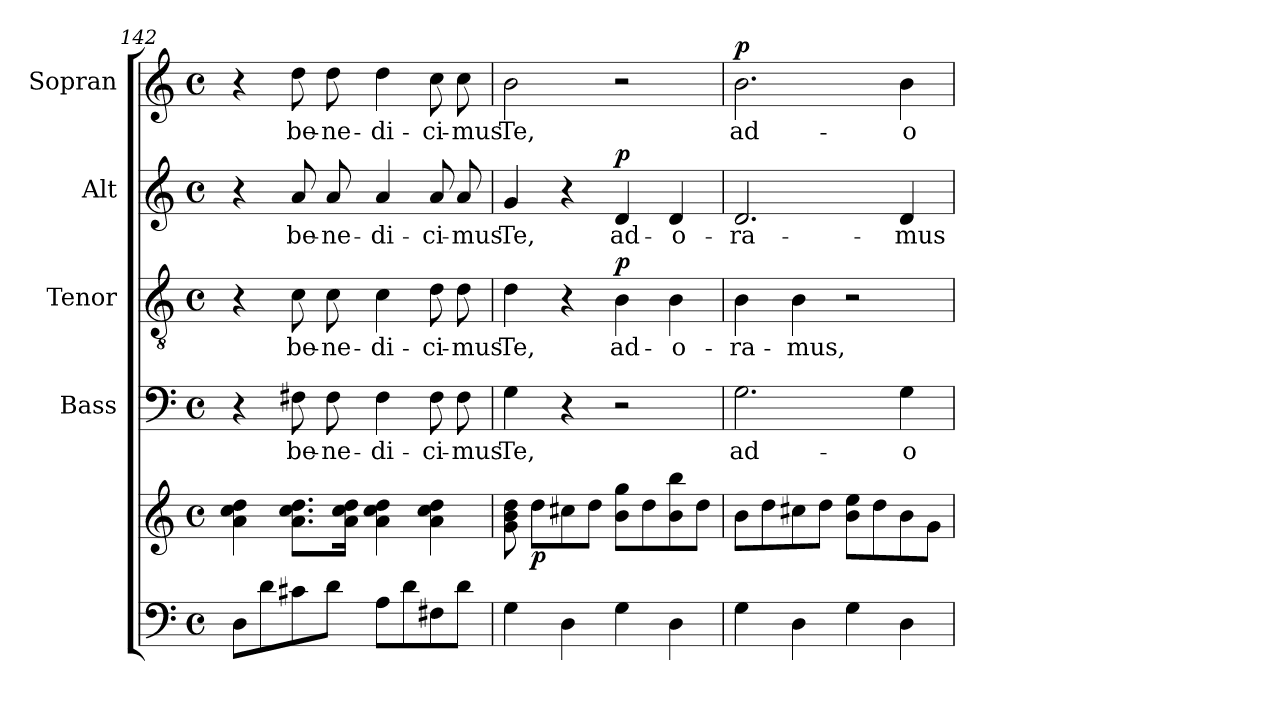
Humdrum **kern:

**kern	**kern	**dynam	**kern	**text	**kern	**text	**dynam	**kern	**text	**dynam	**kern	**text	**dynam
*part5	*part5	*part5	*part4	*part4	*part3	*part3	*part3	*part2	*part2	*part2	*part1	*part1	*part1
*staff6	*staff5	*staff5/6	*staff4	*staff4	*staff3	*staff3	*staff3	*staff2	*staff2	*staff2	*staff1	*staff1	*staff1
*	*	*	*I"Bass	*	*I"Tenor	*	*	*I"Alt	*	*	*I"Sopran	*	*
*	*	*	*I'B.	*	*I'T.	*	*	*I'A.	*	*	*I'S.	*	*
*clefF4	*clefG2	*	*clefF4	*	*clefGv2	*	*	*clefG2	*	*	*clefG2	*	*
*k[]	*k[]	*	*k[]	*	*k[]	*	*	*k[]	*	*	*k[]	*	*
*C:	*C:	*	*C:	*	*C:	*	*	*C:	*	*	*C:	*	*
*M4/4	*M4/4	*	*M4/4	*	*M4/4	*	*	*M4/4	*	*	*M4/4	*	*
*met(c)	*met(c)	*	*met(c)	*	*met(c)	*	*	*met(c)	*	*	*met(c)	*	*
=142	=142	=142	=142	=142	=142	=142	=142	=142	=142	=142	=142	=142	=142
8D\L	4a\ 4cc\ 4dd\	.	4r	.	4r	.	.	4r	.	.	4r	.	.
8d\	.	.	.	.	.	.	.	.	.	.	.	.	.
!	!	!	!	!LO:LY:b	!	!LO:LY:b	!	!	!LO:LY:b	!	!	!LO:LY:b	!
8c#X\	8.a\ 8.cc\ 8.dd\L	.	8F#X\	be-	8c\	be-	.	8a/	be-	.	8dd\	be-	.
!	!	!	!	!LO:LY:b	!	!LO:LY:b	!	!	!LO:LY:b	!	!	!LO:LY:b	!
8d\J	.	.	8F#\	-ne-	8c\	-ne-	.	8a/	-ne-	.	8dd\	-ne-	.
.	16a\ 16cc\ 16dd\Jk	.	.	.	.	.	.	.	.	.	.	.	.
!	!	!	!	!LO:LY:b	!	!LO:LY:b	!	!	!LO:LY:b	!	!	!LO:LY:b	!
8A\L	4a\ 4cc\ 4dd\	.	4F#\	-di-	4c\	-di-	.	4a/	-di-	.	4dd\	-di-	.
8d\	.	.	.	.	.	.	.	.	.	.	.	.	.
!	!	!	!	!LO:LY:b	!	!LO:LY:b	!	!	!LO:LY:b	!	!	!LO:LY:b	!
8F#X\	4a\ 4cc\ 4dd\	.	8F#\	-ci-	8d\	-ci-	.	8a/	-ci-	.	8cc\	-ci-	.
!	!	!	!	!LO:LY:b	!	!LO:LY:b	!	!	!LO:LY:b	!	!	!LO:LY:b	!
8d\J	.	.	8F#\	-mus	8d\	-mus	.	8a/	-mus	.	8cc\	-mus	.
=143	=143	=143	=143	=143	=143	=143	=143	=143	=143	=143	=143	=143	=143
!	!	!	!	!LO:LY:b	!	!LO:LY:b	!	!	!LO:LY:b	!	!	!LO:LY:b	!
4G\	8g\ 8b\ 8dd\	.	4G\	Te,	4d\	Te,	.	4g/	Te,	.	2b\	Te,	.
!	!	!LO:DY:b	!	!	!	!	!	!	!	!	!	!	!
.	8dd\L	p	.	.	.	.	.	.	.	.	.	.	.
4D\	8cc#X\	.	4r	.	4r	.	.	4r	.	.	.	.	.
.	8dd\J	.	.	.	.	.	.	.	.	.	.	.	.
!	!	!	!	!	!	!LO:LY:b	!LO:DY:a	!	!LO:LY:b	!LO:DY:a	!	!	!
4G\	8b\ 8gg\L	.	2r	.	4B\	ad-	p	4d/	ad-	p	2r	.	.
.	8dd\	.	.	.	.	.	.	.	.	.	.	.	.
!	!	!	!	!	!	!LO:LY:b	!	!	!LO:LY:b	!	!	!	!
4D\	8b\ 8bb\	.	.	.	4B\	-o-	.	4d/	-o-	.	.	.	.
.	8dd\J	.	.	.	.	.	.	.	.	.	.	.	.
=144	=144	=144	=144	=144	=144	=144	=144	=144	=144	=144	=144	=144	=144
!	!	!	!	!LO:LY:b	!	!LO:LY:b	!	!	!LO:LY:b	!	!	!LO:LY:b	!LO:DY:a
4G\	8b\L	.	2.G\	ad-	4B\	-ra-	.	2.d/	-ra-	.	2.b\	ad-	p
.	8dd\	.	.	.	.	.	.	.	.	.	.	.	.
!	!	!	!	!	!	!LO:LY:b	!	!	!	!	!	!	!
4D\	8cc#X\	.	.	.	4B\	-mus,	.	.	.	.	.	.	.
.	8dd\J	.	.	.	.	.	.	.	.	.	.	.	.
4G\	8b\ 8ee\L	.	.	.	2r	.	.	.	.	.	.	.	.
.	8dd\	.	.	.	.	.	.	.	.	.	.	.	.
!	!	!	!	!LO:LY:b	!	!	!	!	!LO:LY:b	!	!	!LO:LY:b	!
4D\	8b\	.	4G\	-o-	.	.	.	4d/	-mus	.	4b\	-o-	.
.	8g\J	.	.	.	.	.	.	.	.	.	.	.	.
=	=	=	=	=	=	=	=	=	=	=	=	=	=
*-	*-	*-	*-	*-	*-	*-	*-	*-	*-	*-	*-	*-	*-
